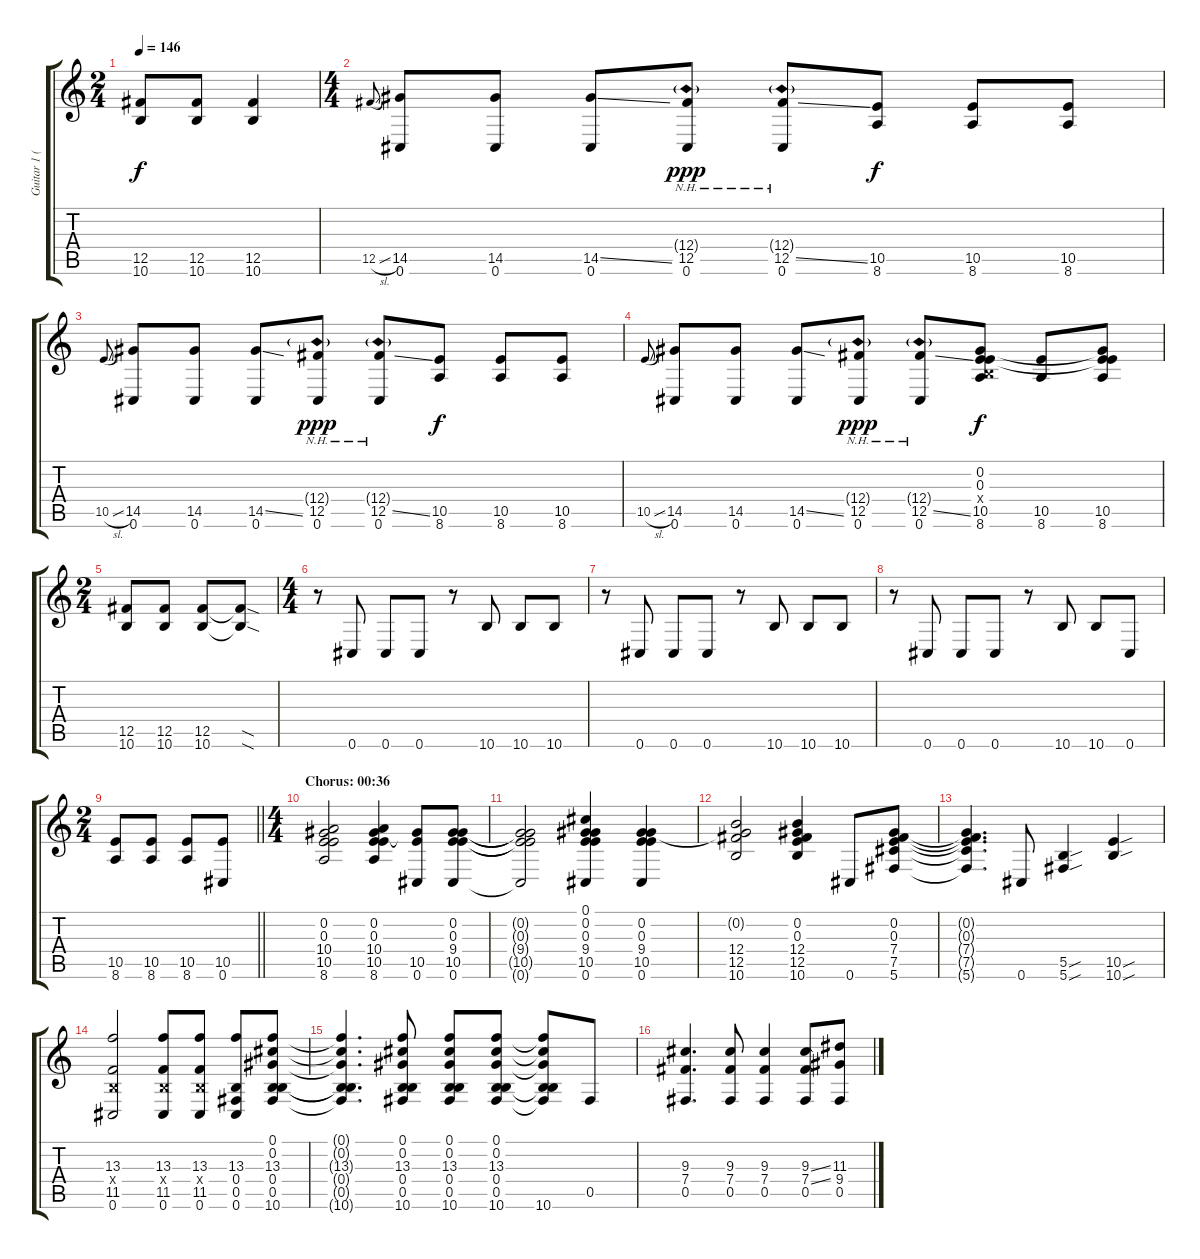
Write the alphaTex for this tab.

\track ("Guitar 1 (Distortion)" "Guitar 1 (") {instrument distortionguitar}
\staff {score tabs}
\tuning (Db4 Ab3 E3 B2 Gb2 Db2) {hide}
\ts (2 4)
\tempo 146
\clef g2
\ks c
(12.5 10.6).8{dy f} (12.5 10.6).8 (12.5 10.6).4 |
\ts (4 4)
12.5{sl}.8{gr onbeat} (14.5 0.6).8 (14.5 0.6).8 (14.5{ss} 0.6).8 (12.4{nh g} 12.5 0.6).8{dy ppp} (12.4{nh g} 12.5{ss} 0.6).8 (10.5 8.6).8{dy f} (10.5 8.6).8 (10.5 8.6).8 |
10.5{sl}.8{gr onbeat} (14.5 0.6).8 (14.5 0.6).8 (14.5{ss} 0.6).8 (12.4{nh g} 12.5 0.6).8{dy ppp} (12.4{nh g} 12.5{ss} 0.6).8 (10.5 8.6).8{dy f} (10.5 8.6).8 (10.5 8.6).8 |
10.5{sl}.8{gr onbeat} (14.5 0.6).8 (14.5 0.6).8 (14.5{ss} 0.6).8 (12.4{nh g} 12.5 0.6).8{dy ppp} (12.4{nh g} 12.5{ss} 0.6).8 (0.2 0.3 0.4{x} 10.5 8.6).8{dy f} (10.5 8.6).8 (0.2{t} 0.3{t} 10.5 8.6).8 |
\ts (2 4)
(12.5 10.6).8 (12.5 10.6).8 (12.5 10.6).8 (12.5{sod t} 10.6{sod t}).8 |
\ts (4 4)
r.8 0.6.8 0.6.8 0.6.8 r.8 10.6.8 10.6.8 10.6.8 |
r.8 0.6.8 0.6.8 0.6.8 r.8 10.6.8 10.6.8 10.6.8 |
r.8 0.6.8 0.6.8 0.6.8 r.8 10.6.8 10.6.8 0.6.8 |
\ts (2 4)
\barLineRight lightlight
(10.5 8.6).8 (10.5 8.6).8 (10.5 8.6).8 (10.5 0.6).8 |
\ts (4 4)
\section ("" "Chorus: 00:36")
(0.2 0.3 10.4 10.5 8.6).2 (0.2 0.3 10.4 10.5 8.6).4 (0.2{t} 10.5 0.6).8 (0.2 0.3 9.4 10.5 0.6).8 |
(0.2{t} 0.3{t} 9.4{t} 10.5{t} 0.6{t}).2 (0.1 0.2 0.3 9.4 10.5 0.6).4 (0.2 0.3 9.4 10.5 0.6).4 |
(0.2{t} 12.4 12.5 10.6).2 (0.2 0.3 12.4 12.5 10.6).4 0.6.8 (0.2 0.3 7.4 7.5 5.6).8 |
(0.2{t} 0.3{t} 7.4{t} 7.5{t} 5.6{t}).4{d} 0.6.8 (5.5{sou} 5.6{sou}).4 (10.5{sou} 10.6{sou}).4 |
(13.3 0.4{x} 11.5 0.6).2 (13.3 0.4{x} 11.5 0.6).8 (13.3 0.4{x} 11.5 0.6).8 (13.3 0.4 0.5 0.6).8 (0.1 0.2 13.3 0.4 0.5 10.6).8 |
(0.1{t} 0.2{t} 13.3{t} 0.4{t} 0.5{t} 10.6{t}).4{d} (0.1 0.2 13.3 0.4 0.5 10.6).8 (0.1 0.2 13.3 0.4 0.5 10.6).8 (0.1 0.2 13.3 0.4 0.5 10.6).8 (0.1{t} 0.2{t} 13.3{t} 0.4{t} 0.5{t} 10.6).8 0.5.8 |
(9.3 7.4 0.5).4{d} (9.3 7.4 0.5).8 (9.3 7.4 0.5).4 (9.3{ss} 7.4{ss} 0.5).8 (11.3 9.4 0.5).8
